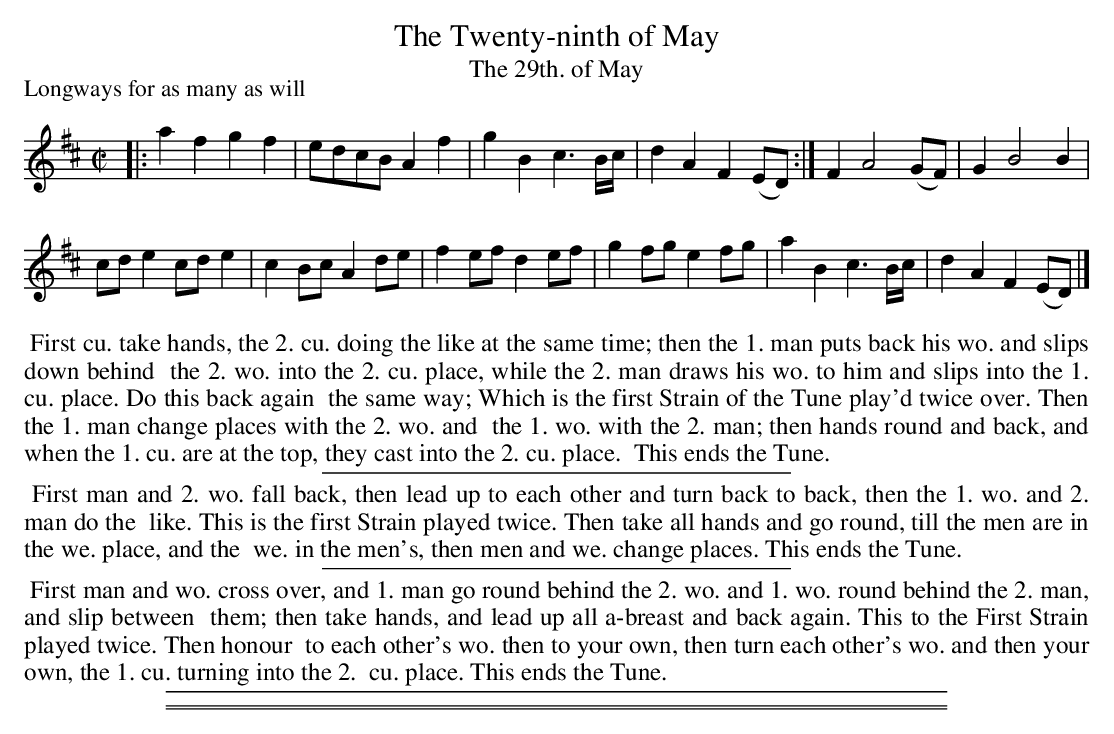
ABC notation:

X:1
T: The Twenty-ninth of May
T: The 29th. of May
P: Longways for as many as will
M: C|
L: 1/8
K: D
|:\
a2f2 g2f2 | edcB A2f2 | g2B2 c3B/c/ | d2A2 F2(ED) :| F2 A4 (GF) | G2 B4 B2 |
cde2 cde2 | c2Bc A2de | f2ef d2ef | g2fg e2fg | a2B2 c3B/c/ | d2A2 F2(ED) |]
